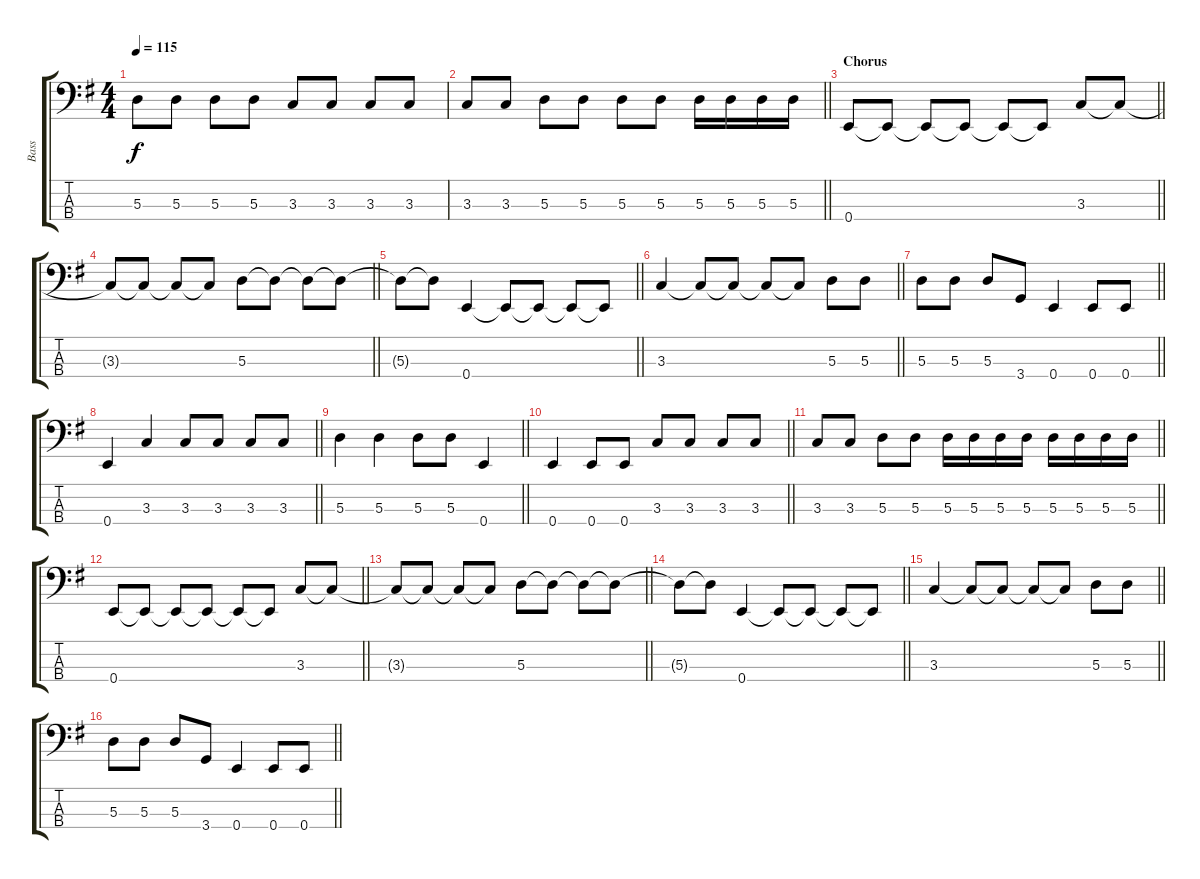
\track ("Bass" "Bass") {instrument electricbasspick}
\staff {score tabs}
\tuning (G2 D2 A1 E1) {hide}
\ts (4 4)
\tempo 115
\clef f4
\ks eminor
5.3.8{dy f} 5.3.8 5.3.8 5.3.8 3.3.8 3.3.8 3.3.8 3.3.8 |
\barLineRight lightlight
3.3.8 3.3.8 5.3.8 5.3.8 5.3.8 5.3.8 5.3.16 5.3.16 5.3.16 5.3.16 |
\section ("" "Chorus")
\barLineRight lightlight
0.4.8 0.4{t}.8 0.4{t}.8 0.4{t}.8 0.4{t}.8 0.4{t}.8 3.3.8 3.3{t}.8 |
\barLineRight lightlight
3.3{t}.8 3.3{t}.8 3.3{t}.8 3.3{t}.8 5.3.8 5.3{t}.8 5.3{t}.8 5.3{t}.8 |
\barLineRight lightlight
5.3{t}.8 5.3{t}.8 0.4.4 0.4{t}.8 0.4{t}.8 0.4{t}.8 0.4{t}.8 |
\barLineRight lightlight
3.3.4 3.3{t}.8 3.3{t}.8 3.3{t}.8 3.3{t}.8 5.3.8 5.3.8 |
\barLineRight lightlight
5.3.8 5.3.8 5.3.8 3.4.8 0.4.4 0.4.8 0.4.8 |
\barLineRight lightlight
0.4.4 3.3.4 3.3.8 3.3.8 3.3.8 3.3.8 |
\barLineRight lightlight
5.3.4 5.3.4 5.3.8 5.3.8 0.4.4 |
\barLineRight lightlight
0.4.4 0.4.8 0.4.8 3.3.8 3.3.8 3.3.8 3.3.8 |
\barLineRight lightlight
3.3.8 3.3.8 5.3.8 5.3.8 5.3.16 5.3.16 5.3.16 5.3.16 5.3.16 5.3.16 5.3.16 5.3.16 |
\barLineRight lightlight
0.4.8 0.4{t}.8 0.4{t}.8 0.4{t}.8 0.4{t}.8 0.4{t}.8 3.3.8 3.3{t}.8 |
\barLineRight lightlight
3.3{t}.8 3.3{t}.8 3.3{t}.8 3.3{t}.8 5.3.8 5.3{t}.8 5.3{t}.8 5.3{t}.8 |
\barLineRight lightlight
5.3{t}.8 5.3{t}.8 0.4.4 0.4{t}.8 0.4{t}.8 0.4{t}.8 0.4{t}.8 |
\barLineRight lightlight
3.3.4 3.3{t}.8 3.3{t}.8 3.3{t}.8 3.3{t}.8 5.3.8 5.3.8 |
\barLineRight lightlight
5.3.8 5.3.8 5.3.8 3.4.8 0.4.4 0.4.8 0.4.8
